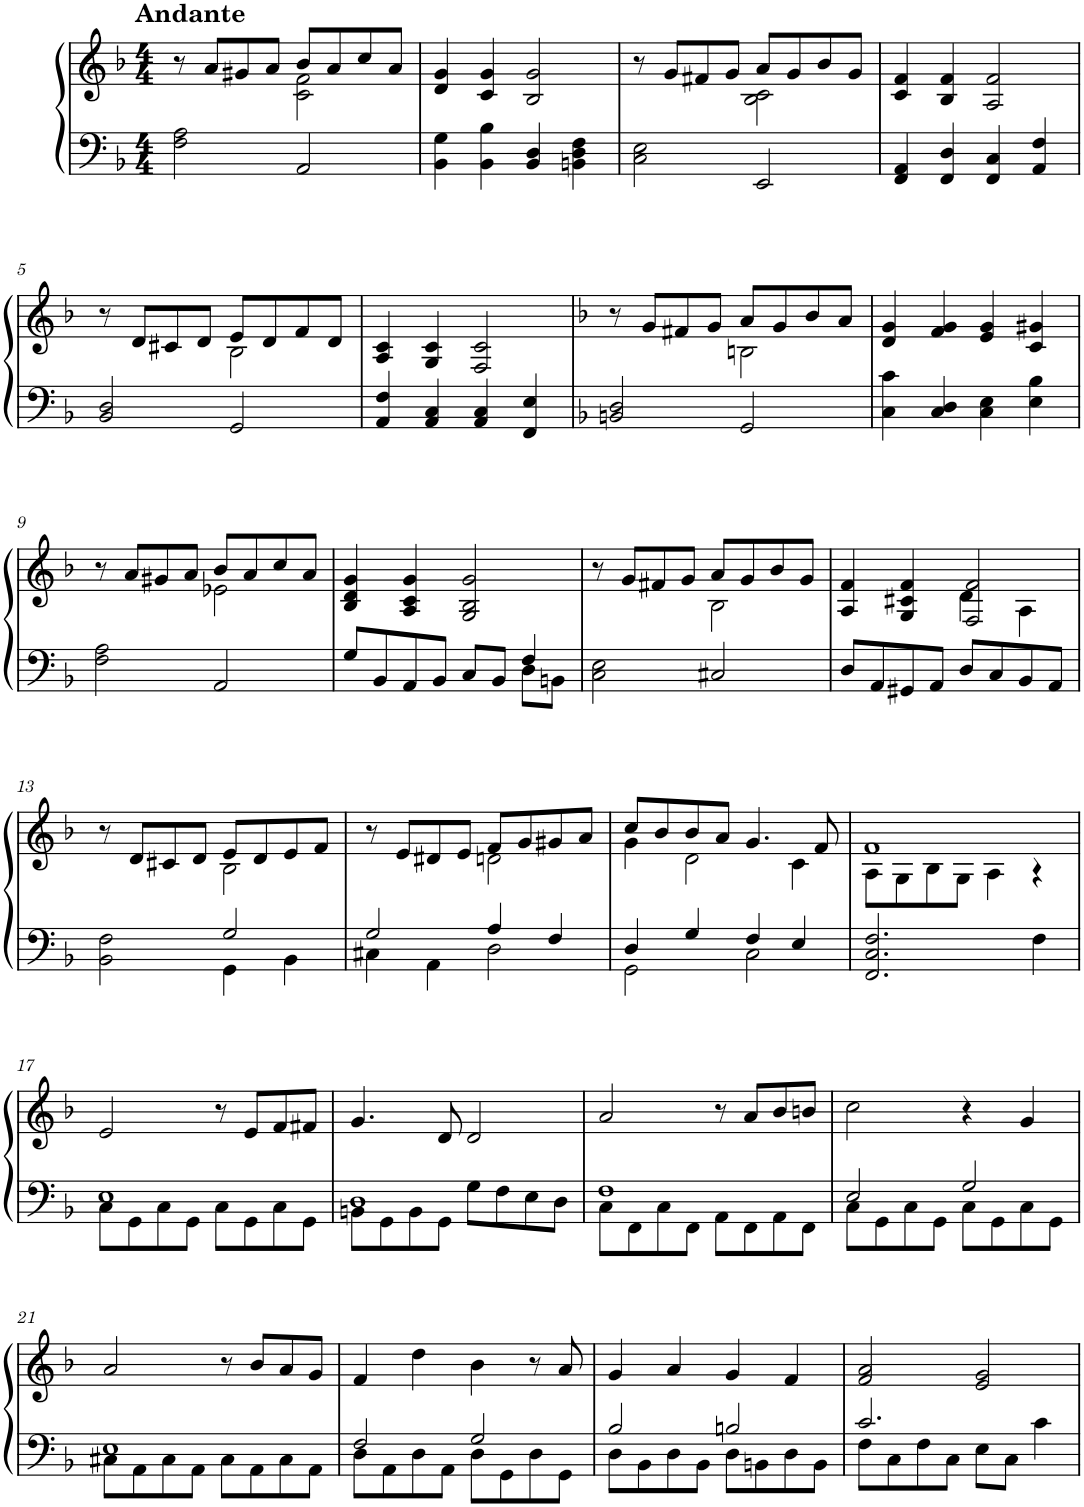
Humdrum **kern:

**kern	**kern
*part1	*part1
*staff2	*staff1
*I"Piano	*
*I'Pno.	*
*clefF4	*clefG2
*k[b-]	*k[b-]
*M4/4	*M4/4
=1	=1
*	*^
!	!LO:TX:a:B:t=Andante	!
2F\ 2A\	8r	2ryy
.	8a/L	.
.	8g#X/	.
.	8a/J	.
2AA/	8b-/L	2c\ 2f\
.	8a/	.
.	8cc/	.
.	8a/J	.
*	*v	*v
=2	=2
4BB-\ 4G\	4d/ 4g/
4BB-\ 4B-\	4c/ 4g/
4BB-/ 4D/	2B-/ 2g/
4BBn\ 4D\ 4F\	.
=3	=3
*	*^
2C\ 2E\	8r	2ryy
.	8g/L	.
.	8f#X/	.
.	8g/J	.
2EE/	8a/L	2B-\ 2c\
.	8g/	.
.	8b-/	.
.	8g/J	.
*	*v	*v
=4	=4
4FF/ 4AA/	4c/ 4f/
4FF/ 4D/	4B-/ 4f/
4FF/ 4C/	2A/ 2f/
4AA/ 4F/	.
!!LO:LB:g=z
=5	=5
*	*^
2BB-/ 2D/	8r	2ryy
.	8d/L	.
.	8c#X/	.
.	8d/J	.
2GG/	8e/L	2B-\
.	8d/	.
.	8f/	.
.	8d/J	.
*	*v	*v
=6	=6
4AA/ 4F/	4A/ 4c/
4AA/ 4C/	4G/ 4c/
4AA/ 4C/	2F/ 2c/
4FF/ 4E/	.
=7	=7
*k[b-]	*k[b-]
*	*^
2BBn/ 2D/	8r	2ryy
.	8g/L	.
.	8f#X/	.
.	8g/J	.
2GG/	8a/L	2Bn\
.	8g/	.
.	8b-/	.
.	8a/J	.
*	*v	*v
=8	=8
4C\ 4c\	4d/ 4g/
4C/ 4D/	4f/ 4g/
4C\ 4E\	4e/ 4g/
4E\ 4B-\	4c/ 4g#X/
!!LO:LB:g=z
=9	=9
*	*^
2F\ 2A\	8r	2ryy
.	8a/L	.
.	8g#X/	.
.	8a/J	.
2AA/	8b-/L	2e-X\
.	8a/	.
.	8cc/	.
.	8a/J	.
*	*v	*v
=10	=10
*^	*
8G/L	2.ryy	4B-/ 4d/ 4g/
8BB-/	.	.
8AA/	.	4A/ 4c/ 4g/
8BB-/J	.	.
8C/L	.	2G/ 2B-/ 2g/
8BB-/J	.	.
4F/	8D\L	.
.	8BBn\J	.
*v	*v	*
=11	=11
*	*^
2C\ 2E\	8r	2ryy
.	8g/L	.
.	8f#X/	.
.	8g/J	.
2C#X/	8a/L	2B-\
.	8g/	.
.	8b-/	.
.	8g/J	.
=12	=12	=12
8D/L	4A/ 4f/	2ryy
8AA/	.	.
8GG#X/	4G/ 4c#X/ 4f/	.
8AA/J	.	.
8D/L	2F/ 2f/	4d\
8C/	.	.
8BB-/	.	4A\
8AA/J	.	.
!!LO:LB:g=z	!!
=13	=13	=13
*^	*	*
2BB-\ 2F\	2ryy	8r	2ryy
.	.	8d/L	.
.	.	8c#X/	.
.	.	8d/J	.
2G/	4GG\	8e/L	2B-\
.	.	8d/	.
.	4BB-\	8e/	.
.	.	8f/J	.
=14	=14	=14	=14
2G/	4C#X\	8r	2ryy
.	.	8e/L	.
.	4AA\	8d#X/	.
.	.	8e/J	.
4A/	2D\	8f/L	2dn\
.	.	8g/	.
4F/	.	8g#X/	.
.	.	8a/J	.
=15	=15	=15	=15
4D/	2GG\	8cc/L	4g\
.	.	8b-/	.
4G/	.	8b-/	2d\
.	.	8a/J	.
4F/	2C\	4.g/	.
4E/	.	.	4c\
.	.	8f/	.
*v	*v	*	*
=16	=16	=16
2.FF/ 2.C/ 2.F/	1f	8A\L
.	.	8G\
.	.	8B-\
.	.	8G\J
.	.	4A\
4F\	.	4r
*	*v	*v
!!LO:LB:g=z
=17	=17
*^	*
1E	8C\L	2e/
.	8GG\	.
.	8C\	.
.	8GG\J	.
.	8C\L	8r
.	8GG\	8e/L
.	8C\	8f/
.	8GG\J	8f#X/J
=18	=18	=18
1D	8BBn\L	4.g/
.	8GG\	.
.	8BB\	.
.	8GG\J	8d/
.	8G\L	2d/
.	8F\	.
.	8E\	.
.	8D\J	.
=19	=19	=19
1F	8C\L	2a/
.	8FF\	.
.	8C\	.
.	8FF\J	.
.	8AA\L	8r
.	8FF\	8a/L
.	8AA\	8b-/
.	8FF\J	8bn/J
=20	=20	=20
2E/	8C\L	2cc\
.	8GG\	.
.	8C\	.
.	8GG\J	.
2G/	8C\L	4r
.	8GG\	.
.	8C\	4g/
.	8GG\J	.
!!LO:LB:g=z
=21	=21	=21
1E	8C#X\L	2a/
.	8AA\	.
.	8C#\	.
.	8AA\J	.
.	8C#\L	8r
.	8AA\	8b-/L
.	8C#\	8a/
.	8AA\J	8g/J
=22	=22	=22
2F/	8D\L	4f/
.	8AA\	.
.	8D\	4dd\
.	8AA\J	.
2G/	8D\L	4b-\
.	8GG\	.
.	8D\	8r
.	8GG\J	8a/
=23	=23	=23
2B-/	8D\L	4g/
.	8BB-\	.
.	8D\	4a/
.	8BB-\J	.
2Bn/	8D\L	4g/
.	8BBn\	.
.	8D\	4f/
.	8BB\J	.
=24	=24	=24
2.c/	8F\L	2f/ 2a/
.	8C\	.
.	8F\	.
.	8C\J	.
.	8E\L	2e/ 2g/
.	8C\J	.
4c\	4ryy	.
*v	*v	*
=	=
*-	*-
